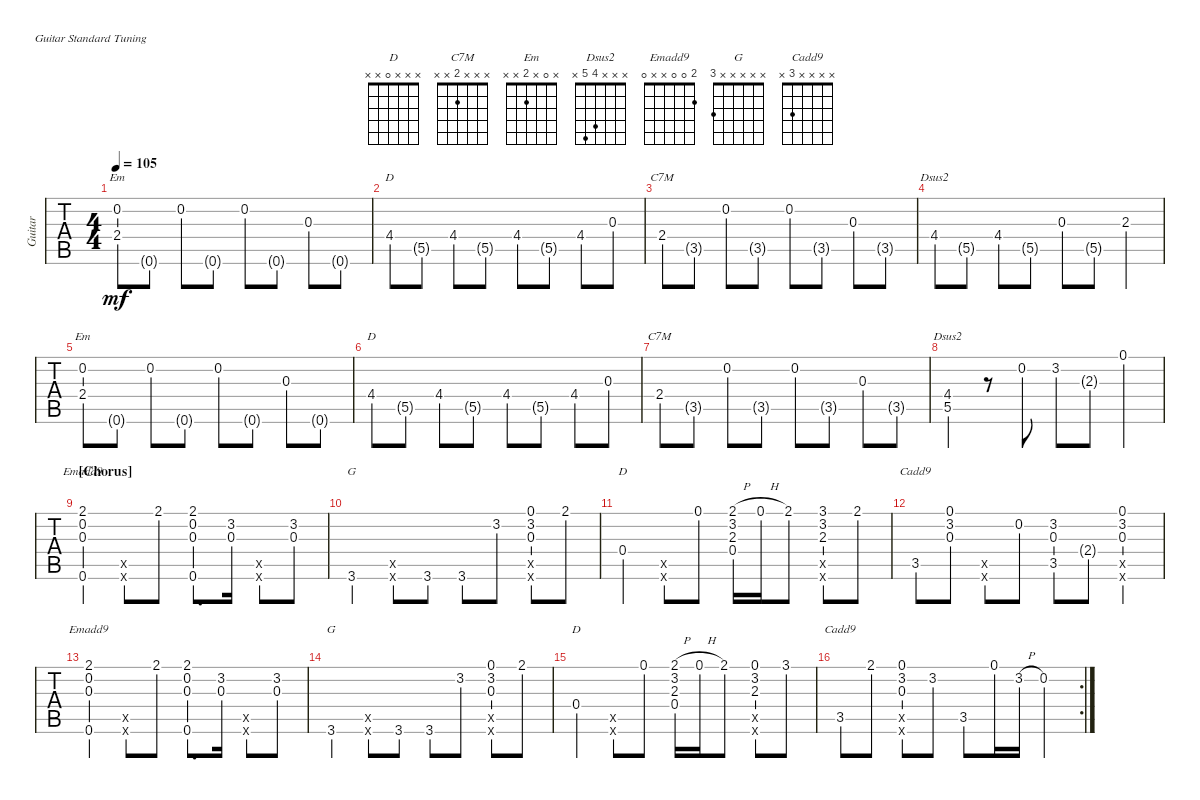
\bracketExtendMode groupsimilarinstruments
\track ("music.kaminari.info" "Guitar") {instrument acousticguitarsteel}
\staff {tabs}
\tuning (E4 B3 G3 D3 A2 E2)
\chord ("D" x x x 4 x x)
\chord ("C7M" x x x 2 x x)
\chord ("D" x x x x x x)
\chord ("Em" x 0 x 2 x x)
\chord ("Dsus2" x x x 4 x x)
\chord ("Dsus2" x x x 4 5 x)
\chord ("Emadd9" 2 0 0 2 x x)
\chord ("G" x x x x x x)
\chord ("Cadd9" x x x x x x)
\chord ("Emadd9" 2 0 0 x x 0)
\chord ("G" x x x x x 3)
\chord ("D" x x x 0 x x)
\chord ("Cadd9" x x x x 3 x)
\ts (4 4)
\tempo 105
\clef g2
\ks eminor
(2.4{acc forcenatural} 0.2{acc forcenatural}).8{ch "Em" dy mf} 0.6{g acc forcenatural}.8 0.2{acc forcenatural}.8 0.6{g acc forcenatural}.8 0.2{acc forcenatural}.8 0.6{g acc forcenatural}.8 0.3{acc forcenatural}.8 0.6{g acc forcenatural}.8 |
4.4{acc #}.8{ch "D"} 5.5{g acc forcenatural}.8 4.4{acc #}.8 5.5{g acc forcenatural}.8 4.4{acc #}.8 5.5{g acc forcenatural}.8 4.4{acc #}.8 0.3{acc forcenatural}.8 |
2.4{acc forcenatural}.8{ch "C7M"} 3.5{g acc forcenatural}.8 0.2{acc forcenatural}.8 3.5{g acc forcenatural}.8 0.2{acc forcenatural}.8 3.5{g acc forcenatural}.8 0.3{acc forcenatural}.8 3.5{g acc forcenatural}.8 |
4.4{acc #}.8{ch "Dsus2"} 5.5{g acc forcenatural}.8 4.4{acc #}.8 5.5{g acc forcenatural}.8 0.3{acc forcenatural}.8 5.5{g acc forcenatural}.8 2.3{acc forcenatural}.4 |
(2.4{acc forcenatural} 0.2{acc forcenatural}).8{ch "Em"} 0.6{g acc forcenatural}.8 0.2{acc forcenatural}.8 0.6{g acc forcenatural}.8 0.2{acc forcenatural}.8 0.6{g acc forcenatural}.8 0.3{acc forcenatural}.8 0.6{g acc forcenatural}.8 |
4.4{acc #}.8{ch "D"} 5.5{g acc forcenatural}.8 4.4{acc #}.8 5.5{g acc forcenatural}.8 4.4{acc #}.8 5.5{g acc forcenatural}.8 4.4{acc #}.8 0.3{acc forcenatural}.8 |
2.4{acc forcenatural}.8{ch "C7M"} 3.5{g acc forcenatural}.8 0.2{acc forcenatural}.8 3.5{g acc forcenatural}.8 0.2{acc forcenatural}.8 3.5{g acc forcenatural}.8 0.3{acc forcenatural}.8 3.5{g acc forcenatural}.8 |
(4.4{acc #} 5.5{acc forcenatural}).4{ch "Dsus2"} r.8 0.2{acc forcenatural}.8 3.2{acc forcenatural}.8 2.3{g acc forcenatural}.8 0.1{acc forcenatural}.4 |
\section ("" "[Chorus]")
(2.1{acc #} 0.2{acc forcenatural} 0.3{acc forcenatural} 0.6{acc forcenatural}).4{ch "Emadd9"} (0.6{x acc forcenatural} 0.5{x acc forcenatural}).8 2.1{acc #}.8 (2.1{acc #} 0.2{acc forcenatural} 0.3{acc forcenatural} 0.6{acc forcenatural}).8{d} (3.2{acc forcenatural} 0.3{acc forcenatural}).16 (0.5{x acc forcenatural} 0.6{x acc forcenatural}).8 (3.2{acc forcenatural} 0.3{acc forcenatural}).8 |
3.6{acc forcenatural}.4{ch "G"} (0.6{x acc forcenatural} 0.5{x acc forcenatural}).8 3.6{acc forcenatural}.8 3.6{acc forcenatural}.8 3.2{acc forcenatural}.8 (0.1{acc forcenatural} 0.5{x acc forcenatural} 0.6{x acc forcenatural} 3.2{acc forcenatural} 0.3{acc forcenatural}).8 2.1{acc #}.8 |
0.4{acc forcenatural}.4{ch "D"} (0.6{x acc forcenatural} 0.5{x acc forcenatural}).8 0.1{acc forcenatural}.8 (2.1{h acc #} 3.2{acc forcenatural} 2.3{acc forcenatural} 0.4{acc forcenatural}).16 0.1{h acc forcenatural}.16 2.1{acc #}.8 (3.1{acc forcenatural} 0.5{x acc forcenatural} 0.6{x acc forcenatural} 3.2{acc forcenatural} 2.3{acc forcenatural}).8 2.1{acc #}.8 |
3.5{acc forcenatural}.8{ch "Cadd9"} (0.1{acc forcenatural} 3.2{acc forcenatural} 0.3{acc forcenatural}).8 (0.6{x acc forcenatural} 0.5{x acc forcenatural}).8 0.2{acc forcenatural}.8 (3.2{acc forcenatural} 0.3{acc forcenatural} 3.5{acc forcenatural}).8 2.4{g acc forcenatural}.8 (0.1{acc forcenatural} 0.5{x acc forcenatural} 0.6{x acc forcenatural} 0.3{acc forcenatural} 3.2{acc forcenatural}).4 |
(2.1{acc #} 0.2{acc forcenatural} 0.3{acc forcenatural} 0.6{acc forcenatural}).4{ch "Emadd9"} (0.6{x acc forcenatural} 0.5{x acc forcenatural}).8 2.1{acc #}.8 (2.1{acc #} 0.2{acc forcenatural} 0.3{acc forcenatural} 0.6{acc forcenatural}).8{d} (3.2{acc forcenatural} 0.3{acc forcenatural}).16 (0.5{x acc forcenatural} 0.6{x acc forcenatural}).8 (3.2{acc forcenatural} 0.3{acc forcenatural}).8 |
3.6{acc forcenatural}.4{ch "G"} (0.6{x acc forcenatural} 0.5{x acc forcenatural}).8 3.6{acc forcenatural}.8 3.6{acc forcenatural}.8 3.2{acc forcenatural}.8 (0.1{acc forcenatural} 0.5{x acc forcenatural} 0.6{x acc forcenatural} 3.2{acc forcenatural} 0.3{acc forcenatural}).8 2.1{acc #}.8 |
0.4{acc forcenatural}.4{ch "D"} (0.6{x acc forcenatural} 0.5{x acc forcenatural}).8 0.1{acc forcenatural}.8 (2.1{h acc #} 3.2{acc forcenatural} 2.3{acc forcenatural} 0.4{acc forcenatural}).16 0.1{h acc forcenatural}.16 2.1{acc #}.8 (0.1{acc forcenatural} 3.2{acc forcenatural} 2.3{acc forcenatural} 0.5{x acc forcenatural} 0.6{x acc forcenatural}).8 3.1{acc forcenatural}.8 |
\rc 2
3.5{acc forcenatural}.8{ch "Cadd9"} 2.1{acc #}.8 (0.1{acc forcenatural} 3.2{acc forcenatural} 0.3{acc forcenatural} 0.5{x acc forcenatural} 0.6{x acc forcenatural}).8 3.2{acc forcenatural}.8 3.5{acc forcenatural}.8 0.1{acc forcenatural}.16 3.2{h acc forcenatural}.16 0.2{acc forcenatural}.4
